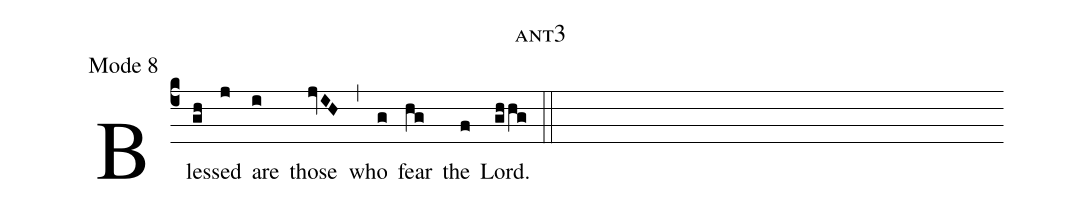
name: ant3;
annotation: Mode 8;
%%
(c4)
Bless(gh)ed(j) are(i) those(jvIH) (,) who(g) fear(hg) the(f) Lord.(ghhg) (::)
